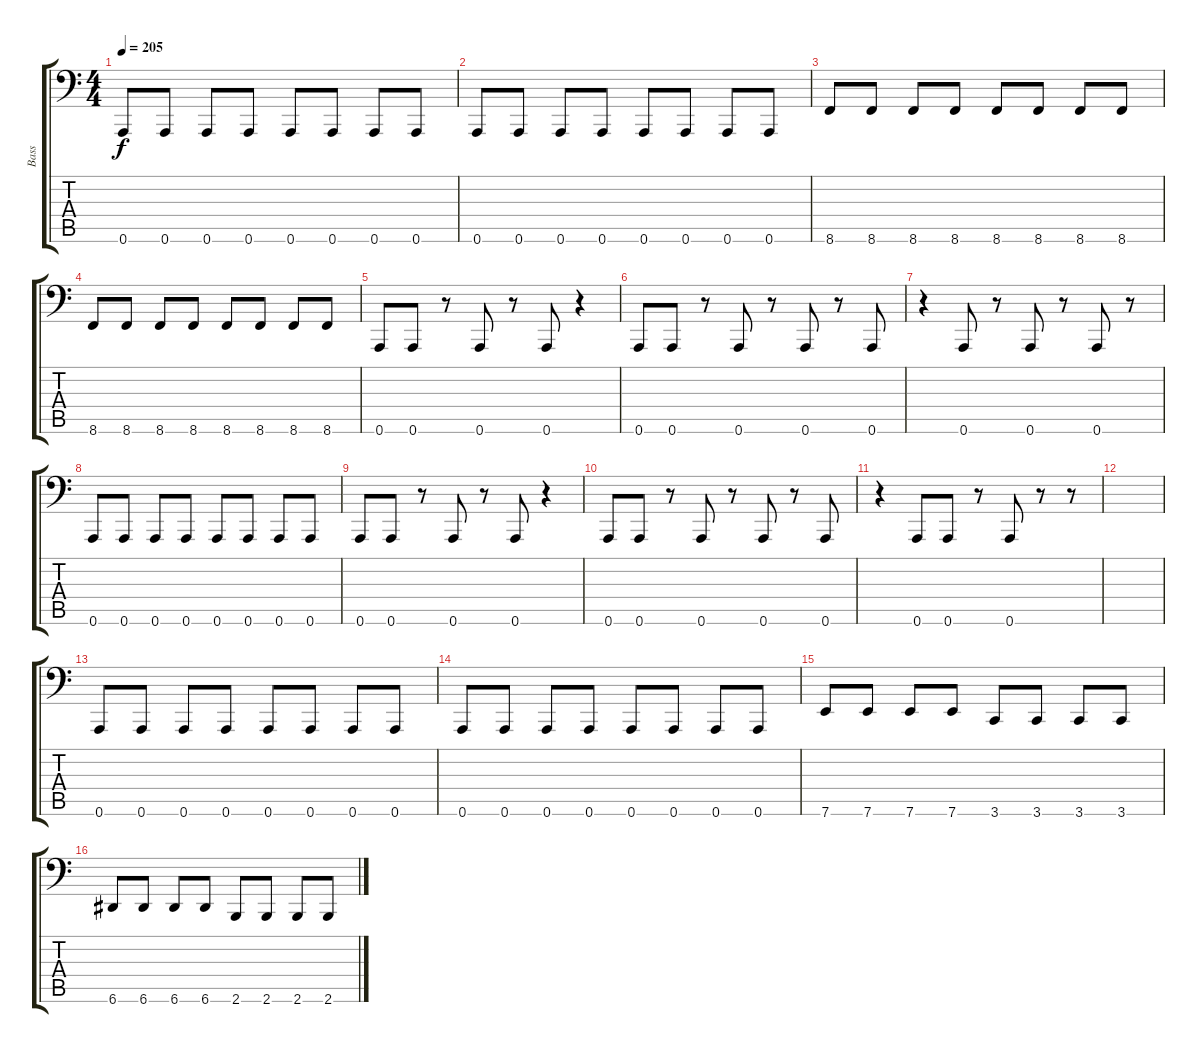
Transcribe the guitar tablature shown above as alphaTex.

\track ("Bass" "Bass") {instrument electricbasspick}
\staff {score tabs}
\tuning (B2 Gb2 D2 A1 E1 A0) {hide}
\ts (4 4)
\tempo 205
\clef f4
\ks c
0.6.8{dy f} 0.6.8 0.6.8 0.6.8 0.6.8 0.6.8 0.6.8 0.6.8 |
0.6.8 0.6.8 0.6.8 0.6.8 0.6.8 0.6.8 0.6.8 0.6.8 |
8.6.8 8.6.8 8.6.8 8.6.8 8.6.8 8.6.8 8.6.8 8.6.8 |
8.6.8 8.6.8 8.6.8 8.6.8 8.6.8 8.6.8 8.6.8 8.6.8 |
0.6.8 0.6.8 r.8 0.6.8 r.8 0.6.8 r.4 |
0.6.8 0.6.8 r.8 0.6.8 r.8 0.6.8 r.8 0.6.8 |
r.4 0.6.8 r.8 0.6.8 r.8 0.6.8 r.8 |
0.6.8 0.6.8 0.6.8 0.6.8 0.6.8 0.6.8 0.6.8 0.6.8 |
0.6.8 0.6.8 r.8 0.6.8 r.8 0.6.8 r.4 |
0.6.8 0.6.8 r.8 0.6.8 r.8 0.6.8 r.8 0.6.8 |
r.4 0.6.8 0.6.8 r.8 0.6.8 r.8 r.8 |
|
0.6.8 0.6.8 0.6.8 0.6.8 0.6.8 0.6.8 0.6.8 0.6.8 |
0.6.8 0.6.8 0.6.8 0.6.8 0.6.8 0.6.8 0.6.8 0.6.8 |
7.6.8 7.6.8 7.6.8 7.6.8 3.6.8 3.6.8 3.6.8 3.6.8 |
6.6.8 6.6.8 6.6.8 6.6.8 2.6.8 2.6.8 2.6.8 2.6.8
